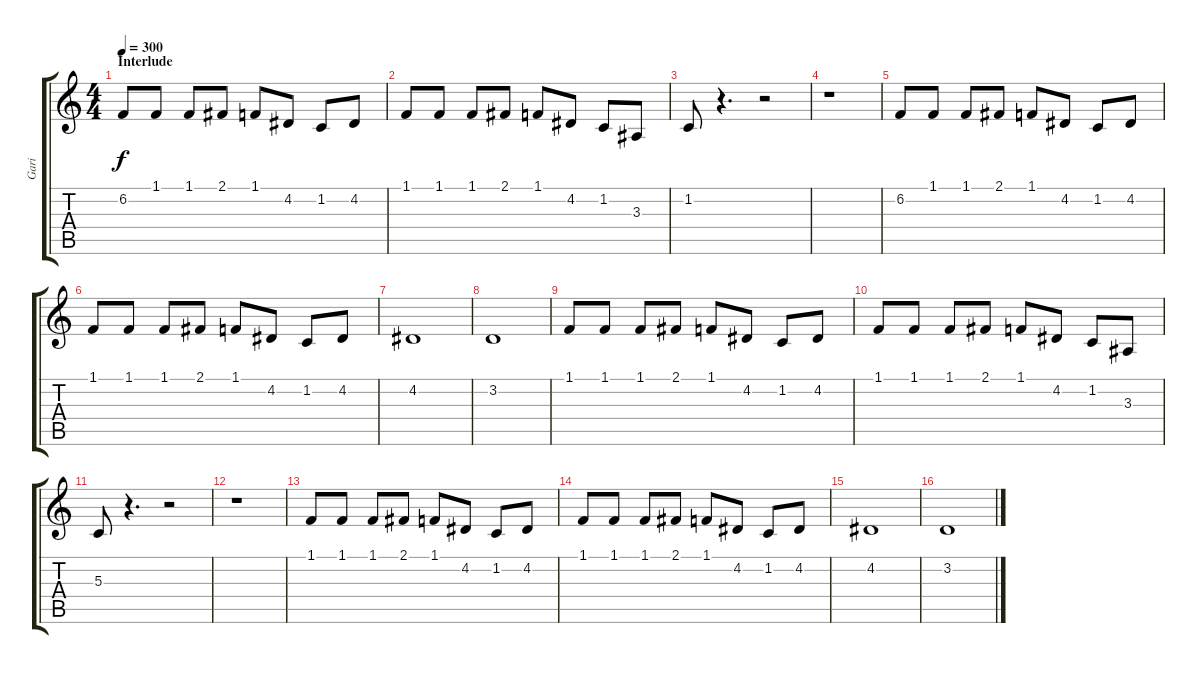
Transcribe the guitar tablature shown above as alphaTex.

\track ("Gari" "Gari") {instrument trombone}
\staff {score tabs}
\tuning (E4 B3 G3 D3 A2 E2) {hide}
\ts (4 4)
\section ("" "Interlude")
\tempo 300
\clef g2
\ks c
6.2.8{dy f} 1.1.8 1.1.8 2.1.8 1.1.8 4.2.8 1.2.8 4.2.8 |
1.1.8 1.1.8 1.1.8 2.1.8 1.1.8 4.2.8 1.2.8 3.3.8 |
1.2.8 r.4{d} r.2 |
r.1 |
6.2.8 1.1.8 1.1.8 2.1.8 1.1.8 4.2.8 1.2.8 4.2.8 |
1.1.8 1.1.8 1.1.8 2.1.8 1.1.8 4.2.8 1.2.8 4.2.8 |
4.2.1 |
3.2.1 |
1.1.8 1.1.8 1.1.8 2.1.8 1.1.8 4.2.8 1.2.8 4.2.8 |
1.1.8 1.1.8 1.1.8 2.1.8 1.1.8 4.2.8 1.2.8 3.3.8 |
5.3.8 r.4{d} r.2 |
r.1 |
1.1.8 1.1.8 1.1.8 2.1.8 1.1.8 4.2.8 1.2.8 4.2.8 |
1.1.8 1.1.8 1.1.8 2.1.8 1.1.8 4.2.8 1.2.8 4.2.8 |
4.2.1 |
3.2.1
